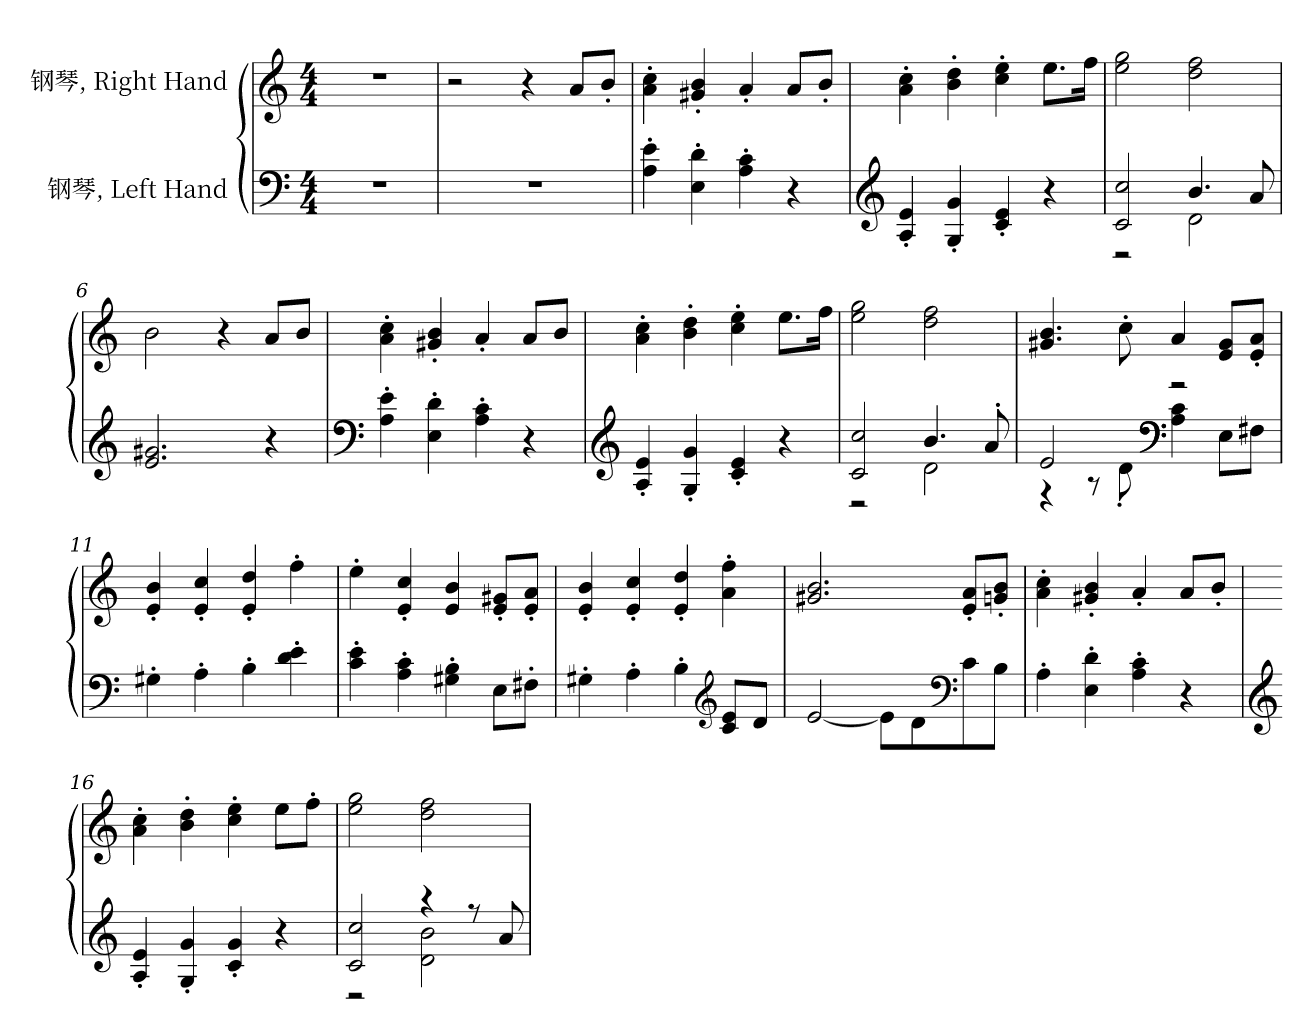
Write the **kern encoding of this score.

**kern	**kern
*part2	*part1
*staff2	*staff1
*I"钢琴, Left Hand	*I"钢琴, Right Hand
*clefF4	*clefG2
*k[]	*k[]
*M4/4	*M4/4
*MM119	*MM119
=1	=1
1r	1r
=2	=2
*	*MM120
1r	2r
.	4r
.	8a/L
.	8b'/J
=3	=3
4A\' 4e\'	4a\' 4cc\'
4E\' 4d\'	4g#X/' 4b/'
4A\' 4c\'	4a'/
4r	8a/L
.	8b'/J
=4	=4
*clefG2	*
4A/' 4e/'	4a\' 4cc\'
4G/' 4g/'	4b\' 4dd\'
4c/' 4e/'	4cc\' 4ee\'
4r	8.ee\L
.	16ff\Jk
=5	=5
*^	*
2c/ 2cc/	2r	2ee\ 2gg\
4.b/	2d\	2dd\ 2ff\
8a/	.	.
*v	*v	*
=6	=6
2.e/ 2.g#X/	2b\
.	4r
4r	8a/L
.	8b/J
!!LO:LB:g=z
=7	=7
*clefF4	*
4A\' 4e\'	4a\' 4cc\'
4E\' 4d\'	4g#X/' 4b/'
4A\' 4c\'	4a'/
4r	8a/L
.	8b/J
=8	=8
*clefG2	*
4A/' 4e/'	4a\' 4cc\'
4G/' 4g/'	4b\' 4dd\'
4c/' 4e/'	4cc\' 4ee\'
4r	8.ee\L
.	16ff\Jk
=9	=9
*^	*
2c/ 2cc/	2r	2ee\ 2gg\
4.b/	2d\	2dd\ 2ff\
8a'/	.	.
=10	=10	=10
2e/	4r	4.g#X/ 4.b/
.	8r	.
.	8d'\	8cc'\
*clefF4	*	*
2r	4A\ 4c\	4a/
.	8E\L	8e/ 8g#/L
.	8F#X\J	8e/' 8a/'J
*v	*v	*
=11	=11
4G#X'\	4e/' 4b/'
4A'\	4e/' 4cc/'
4B'\	4e/' 4dd/'
4d\' 4e\'	4ff'\
=12	=12
4c\' 4e\'	4ee'\
4A\' 4c\'	4e/' 4cc/'
4G#X\' 4B\'	4e/ 4b/
8E\L	8e/' 8g#X/'L
8F#X'\J	8e/' 8a/'J
!!LO:LB:g=z
=13	=13
4G#X'\	4e/' 4b/'
4A'\	4e/' 4cc/'
4B'\	4e/' 4dd/'
*clefG2	*
8c/ 8e/L	4a\' 4ff\'
8d/J	.
=14	=14
[2e/	2.g#X/ 2.b/
8e\L]	.
8d\	.
*clefF4	*
8c\	8e/' 8a/'L
8B\J	8gn/' 8b/'J
=15	=15
4A'\	4a\' 4cc\'
4E\' 4d\'	4g#X/' 4b/'
4A\' 4c\'	4a'/
4r	8a/L
.	8b'/J
=16	=16
*clefG2	*
4A/' 4e/'	4a\' 4cc\'
4G/' 4g/'	4b\' 4dd\'
4c/' 4g/'	4cc\' 4ee\'
4r	8ee\L
.	8ff'\J
=17	=17
*^	*
2c/ 2cc/	2r	2ee\ 2gg\
4r	2d\ 2b\	2dd\ 2ff\
8r	.	.
8a/	.	.
*v	*v	*
=	=
*-	*-
